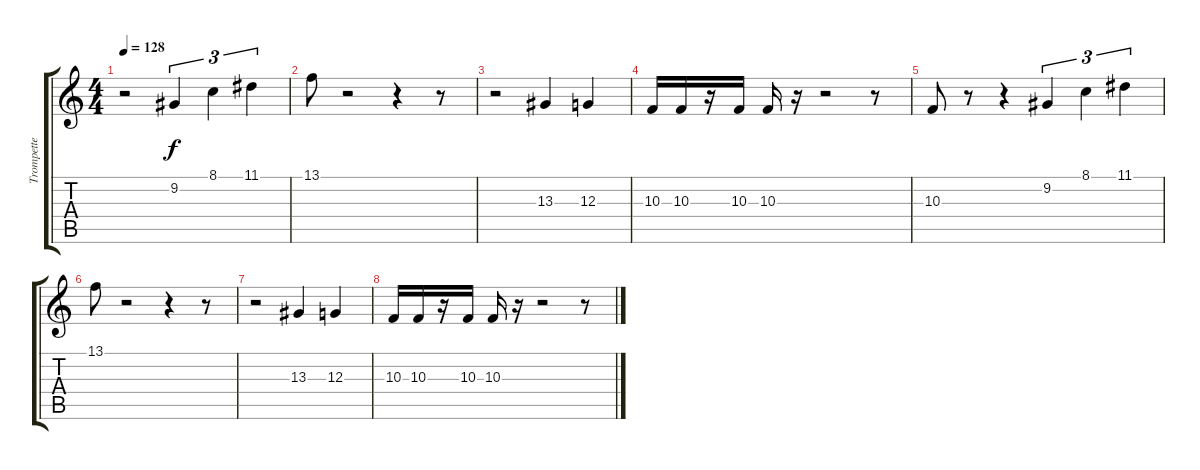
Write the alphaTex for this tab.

\track ("Trompette" "Trompette") {instrument trumpet}
\staff {score tabs}
\tuning (E4 B3 G3 D3 A2 E2) {hide}
\ts (4 4)
\tempo 128
\clef g2
\ks c
r.2{dy f instrument trumpet} 9.2.4{tu (3 2)} 8.1.4{tu (3 2)} 11.1.4{tu (3 2)} |
13.1.8 r.2 r.4 r.8 |
r.2 13.3.4 12.3.4 |
10.3.16 10.3.16 r.16 10.3.16 10.3.16 r.16 r.2 r.8 |
10.3.8 r.8 r.4 9.2.4{tu (3 2)} 8.1.4{tu (3 2)} 11.1.4{tu (3 2)} |
13.1.8 r.2 r.4 r.8 |
r.2 13.3.4 12.3.4 |
10.3.16 10.3.16 r.16 10.3.16 10.3.16 r.16 r.2 r.8
